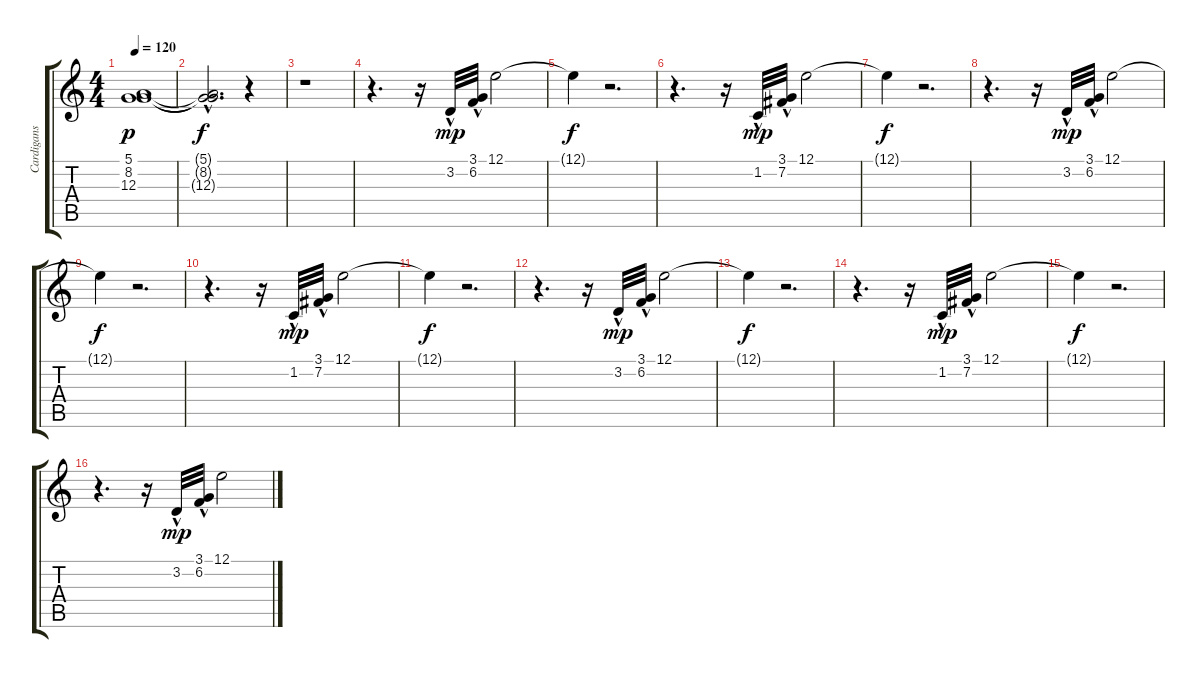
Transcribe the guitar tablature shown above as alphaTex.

\track ("Cardigans & Chimes Backup" "Cardigans ") {instrument pad5bowed}
\staff {score tabs}
\tuning (E4 B3 G3 D3 A2 E2) {hide}
\ts (4 4)
\tempo 120
\clef g2
\ks c
(5.1 8.2 12.3).1{dy p instrument pad5bowed} |
(5.1{t} 8.2{hac t} 12.3{hac t}).2{d dy f} r.4 |
r.1 |
r.4{d} r.16 3.2{hac}.32{dy mp} (3.1{hac} 6.2{hac}).32 12.1.2 |
12.1{t}.4{dy f} r.2{d} |
r.4{d} r.16 1.2{hac}.32{dy mp} (3.1{hac} 7.2{hac}).32 12.1.2 |
12.1{t}.4{dy f} r.2{d} |
r.4{d} r.16 3.2{hac}.32{dy mp} (3.1{hac} 6.2{hac}).32 12.1.2 |
12.1{t}.4{dy f} r.2{d} |
r.4{d} r.16 1.2{hac}.32{dy mp} (3.1{hac} 7.2{hac}).32 12.1.2 |
12.1{t}.4{dy f} r.2{d} |
r.4{d} r.16 3.2{hac}.32{dy mp} (3.1{hac} 6.2{hac}).32 12.1.2 |
12.1{t}.4{dy f} r.2{d} |
r.4{d} r.16 1.2{hac}.32{dy mp} (3.1{hac} 7.2{hac}).32 12.1.2 |
12.1{t}.4{dy f} r.2{d} |
r.4{d} r.16 3.2{hac}.32{dy mp} (3.1{hac} 6.2{hac}).32 12.1.2
